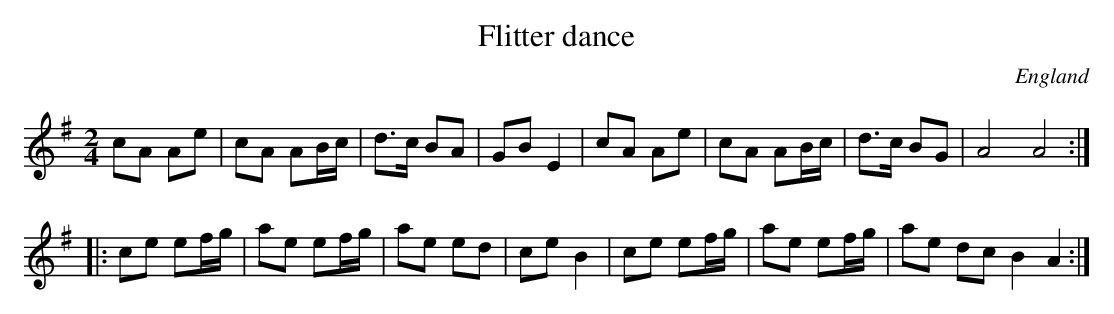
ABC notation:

X:1
T:Flitter dance
O:England
M:2/4
L:1/8
K:ADor
cA Ae | cA AB/c/ | d>c BA | GB E2 |\
cA Ae | cA AB/c/ | d>c BG | A4 A4 :|
|:\
ce ef/g/ | ae ef/g/ | ae ed | ce B2 |\
ce ef/g/ | ae ef/g/ | ae dc B2A2 :|
